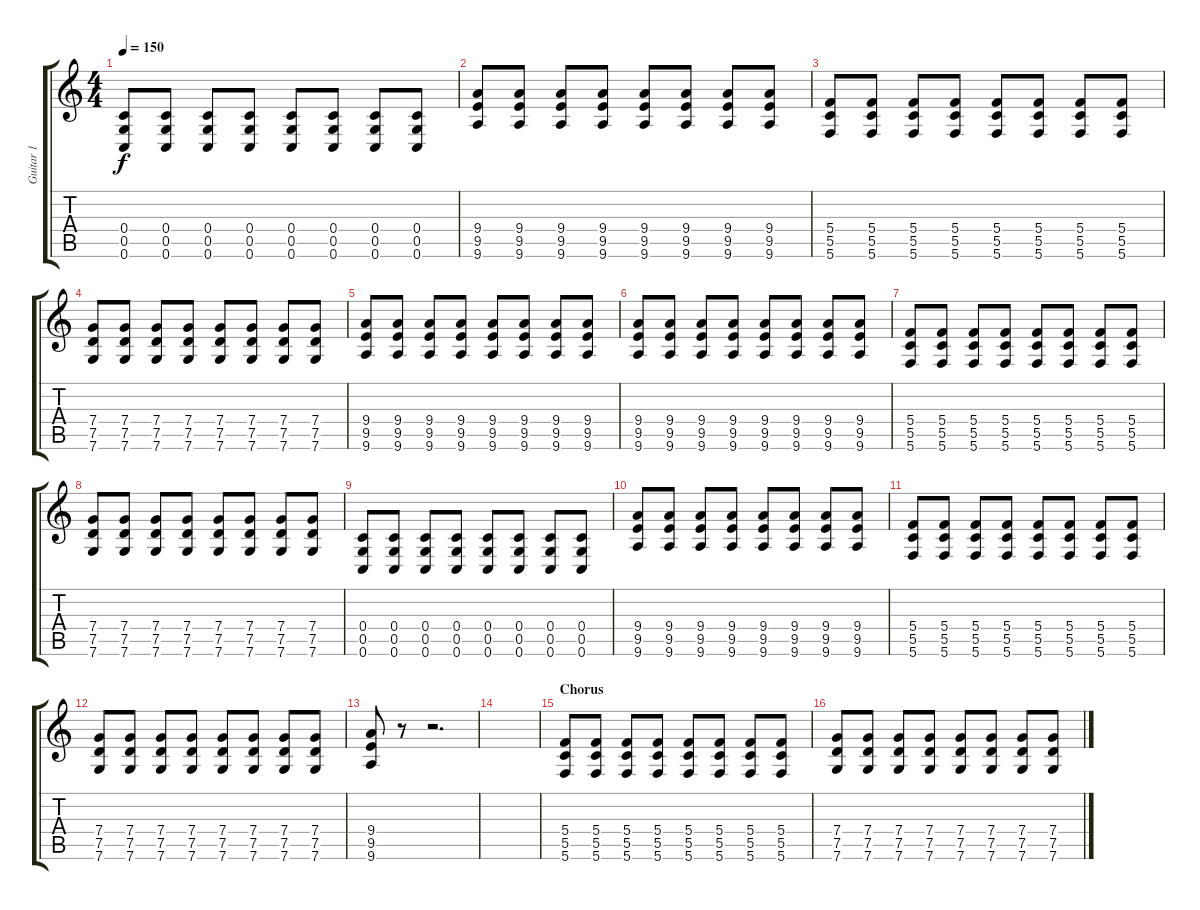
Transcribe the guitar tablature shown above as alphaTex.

\track ("Guitar 1" "Guitar 1") {instrument distortionguitar}
\staff {score tabs}
\tuning (D4 A3 F3 C3 G2 C2) {hide}
\ts (4 4)
\tempo 150
\clef g2
\ks c
(0.4 0.5 0.6).8{dy f} (0.4 0.5 0.6).8 (0.4 0.5 0.6).8 (0.4 0.5 0.6).8 (0.4 0.5 0.6).8 (0.4 0.5 0.6).8 (0.4 0.5 0.6).8 (0.4 0.5 0.6).8 |
(9.4 9.5 9.6).8 (9.4 9.5 9.6).8 (9.4 9.5 9.6).8 (9.4 9.5 9.6).8 (9.4 9.5 9.6).8 (9.4 9.5 9.6).8 (9.4 9.5 9.6).8 (9.4 9.5 9.6).8 |
(5.4 5.5 5.6).8 (5.4 5.5 5.6).8 (5.4 5.5 5.6).8 (5.4 5.5 5.6).8 (5.4 5.5 5.6).8 (5.4 5.5 5.6).8 (5.4 5.5 5.6).8 (5.4 5.5 5.6).8 |
(7.4 7.5 7.6).8 (7.4 7.5 7.6).8 (7.4 7.5 7.6).8 (7.4 7.5 7.6).8 (7.4 7.5 7.6).8 (7.4 7.5 7.6).8 (7.4 7.5 7.6).8 (7.4 7.5 7.6).8 |
(9.4 9.5 9.6).8 (9.4 9.5 9.6).8 (9.4 9.5 9.6).8 (9.4 9.5 9.6).8 (9.4 9.5 9.6).8 (9.4 9.5 9.6).8 (9.4 9.5 9.6).8 (9.4 9.5 9.6).8 |
(9.4 9.5 9.6).8 (9.4 9.5 9.6).8 (9.4 9.5 9.6).8 (9.4 9.5 9.6).8 (9.4 9.5 9.6).8 (9.4 9.5 9.6).8 (9.4 9.5 9.6).8 (9.4 9.5 9.6).8 |
(5.4 5.5 5.6).8 (5.4 5.5 5.6).8 (5.4 5.5 5.6).8 (5.4 5.5 5.6).8 (5.4 5.5 5.6).8 (5.4 5.5 5.6).8 (5.4 5.5 5.6).8 (5.4 5.5 5.6).8 |
(7.4 7.5 7.6).8 (7.4 7.5 7.6).8 (7.4 7.5 7.6).8 (7.4 7.5 7.6).8 (7.4 7.5 7.6).8 (7.4 7.5 7.6).8 (7.4 7.5 7.6).8 (7.4 7.5 7.6).8 |
(0.4 0.5 0.6).8 (0.4 0.5 0.6).8 (0.4 0.5 0.6).8 (0.4 0.5 0.6).8 (0.4 0.5 0.6).8 (0.4 0.5 0.6).8 (0.4 0.5 0.6).8 (0.4 0.5 0.6).8 |
(9.4 9.5 9.6).8 (9.4 9.5 9.6).8 (9.4 9.5 9.6).8 (9.4 9.5 9.6).8 (9.4 9.5 9.6).8 (9.4 9.5 9.6).8 (9.4 9.5 9.6).8 (9.4 9.5 9.6).8 |
(5.4 5.5 5.6).8 (5.4 5.5 5.6).8 (5.4 5.5 5.6).8 (5.4 5.5 5.6).8 (5.4 5.5 5.6).8 (5.4 5.5 5.6).8 (5.4 5.5 5.6).8 (5.4 5.5 5.6).8 |
(7.4 7.5 7.6).8 (7.4 7.5 7.6).8 (7.4 7.5 7.6).8 (7.4 7.5 7.6).8 (7.4 7.5 7.6).8 (7.4 7.5 7.6).8 (7.4 7.5 7.6).8 (7.4 7.5 7.6).8 |
(9.4 9.5 9.6).8 r.8 r.2{d} |
|
\section ("" "Chorus")
(5.4 5.5 5.6).8 (5.4 5.5 5.6).8 (5.4 5.5 5.6).8 (5.4 5.5 5.6).8 (5.4 5.5 5.6).8 (5.4 5.5 5.6).8 (5.4 5.5 5.6).8 (5.4 5.5 5.6).8 |
(7.4 7.5 7.6).8 (7.4 7.5 7.6).8 (7.4 7.5 7.6).8 (7.4 7.5 7.6).8 (7.4 7.5 7.6).8 (7.4 7.5 7.6).8 (7.4 7.5 7.6).8 (7.4 7.5 7.6).8
